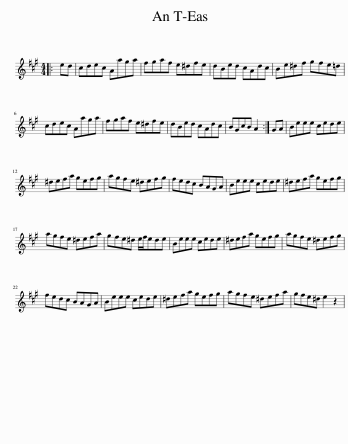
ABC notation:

X:1
L:1/8
M:4/4
I:linebreak $
K:A
V:1 treble
V:1
|: ed | cdec Aaga | fgaf e^dfe | dBed cAdc | Be^df gfe=d |$ %5
 cdec Aaga | fgaf e^dfe | dBed cAdc | BGcB A2 :| GA | %10
 Beee cede |$ ^defa gefg | agfe ^defg | fedc BAGA | Beee cede | %15
 ^defa gefg |$ agfe ^defa | gfe^d e/f/ede | Beee cede | ^defa gefg | %20
 agfe ^defg |$ fedc BAGA | Beee cede | ^defa gefg | agfe ^defa | %25
 gfe^d e2 z2 | %26
